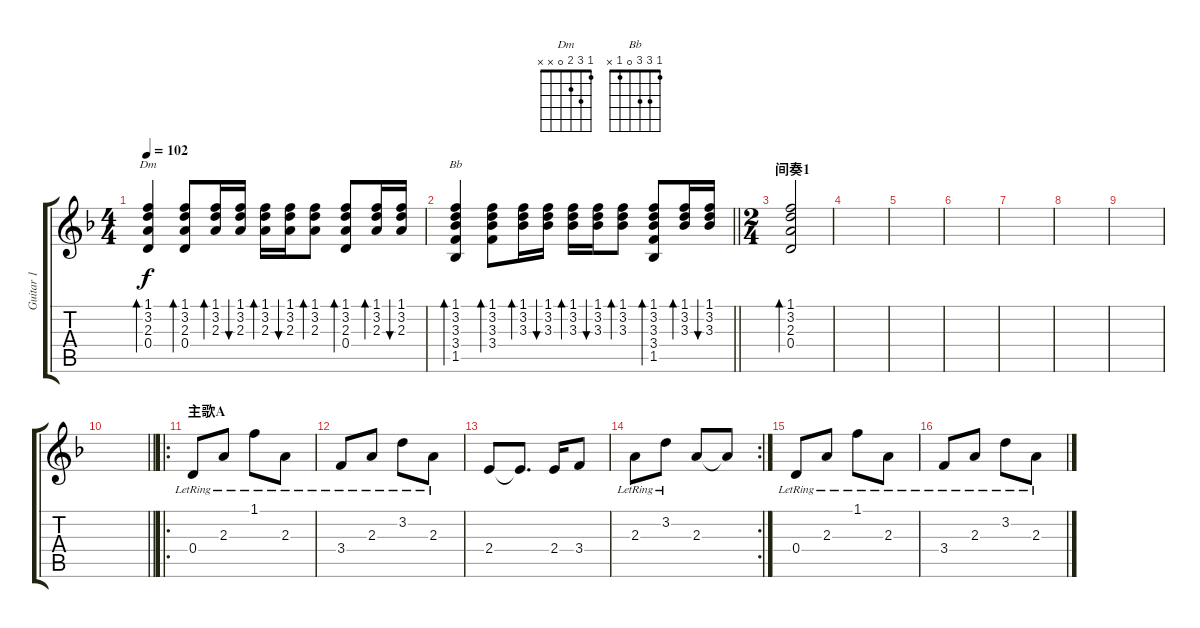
\track ("Guitar 1" "Guitar 1") {instrument acousticguitarsteel}
\staff {score tabs}
\tuning (E4 B3 G3 D3 A2 E2) {hide}
\chord ("Dm" 1 3 2 0 x x)
\chord ("Bb" 1 3 3 0 1 x)
\ts (4 4)
\tempo 102
\clef g2
\ks f
(1.1 3.2 2.3 0.4).4{bd 120 ch "Dm" dy f} (1.1 3.2 2.3 0.4).8{bd 120} (1.1 3.2 2.3).16{bd 120} (1.1 3.2 2.3).16{bu 120} (1.1 3.2 2.3).16{bd 120} (1.1 3.2 2.3).16{bu 120} (1.1 3.2 2.3).8{bd 120} (1.1 3.2 2.3 0.4).8{bd 120} (1.1 3.2 2.3).16{bd 120} (1.1 3.2 2.3).16{bu 120} |
\barLineRight lightlight
(1.1 3.2 3.3 3.4 1.5).4{bd 120 ch "Bb"} (1.1 3.2 3.3 3.4).8{bd 120} (1.1 3.2 3.3).16{bd 120} (1.1 3.2 3.3).16{bu 120} (1.1 3.2 3.3).16{bd 120} (1.1 3.2 3.3).16{bu 120} (1.1 3.2 3.3).8{bd 120} (1.1 3.2 3.3 3.4 1.5).8{bd 120} (1.1 3.2 3.3).16{bd 120} (1.1 3.2 3.3).16{bu 120} |
\ts (2 4)
\section ("" "间奏1")
(1.1 3.2 2.3 0.4).2{bd 240} |
|
|
|
|
|
|
\barLineRight lightlight
|
\ro
\section ("" "主歌A")
0.4{lr}.8 2.3{lr}.8 1.1{lr}.8 2.3{lr}.8 |
3.4{lr}.8 2.3{lr}.8 3.2{lr}.8 2.3{lr}.8 |
2.4.8 2.4{t}.8{d} 2.4.16 3.4.8 |
\rc 2
2.3{lr}.8 3.2{lr}.8 2.3.8 2.3{t}.8 |
0.4{lr}.8 2.3{lr}.8 1.1{lr}.8 2.3{lr}.8 |
3.4{lr}.8 2.3{lr}.8 3.2{lr}.8 2.3{lr}.8
